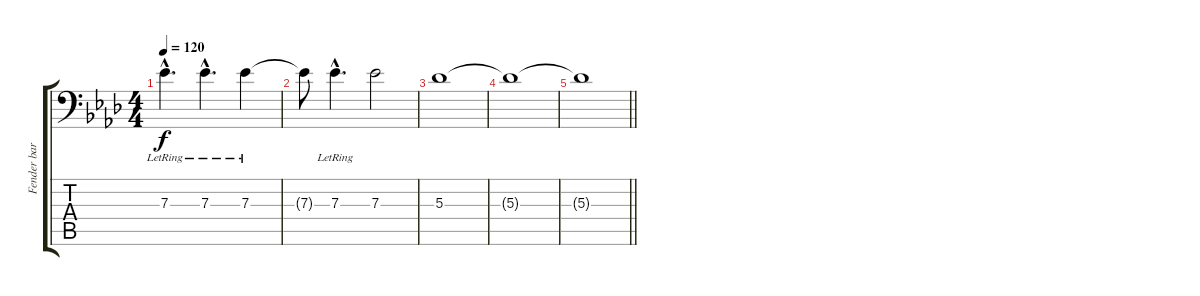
\track ("Fender baritone" "Fender bar") {instrument electricbasspick}
\staff {score tabs}
\tuning (C3 C3 Ab2 Eb2 Bb1 F1) {hide}
\ts (4 4)
\tempo 120
\clef f4
\ks fminor
7.3{hac lr}.4{d dy f} 7.3{hac lr}.4{d} 7.3{lr}.4 |
7.3{t}.8 7.3{hac lr}.4{d} 7.3.2 |
5.3.1 |
5.3{t}.1 |
\barLineRight lightlight
5.3{t}.1
